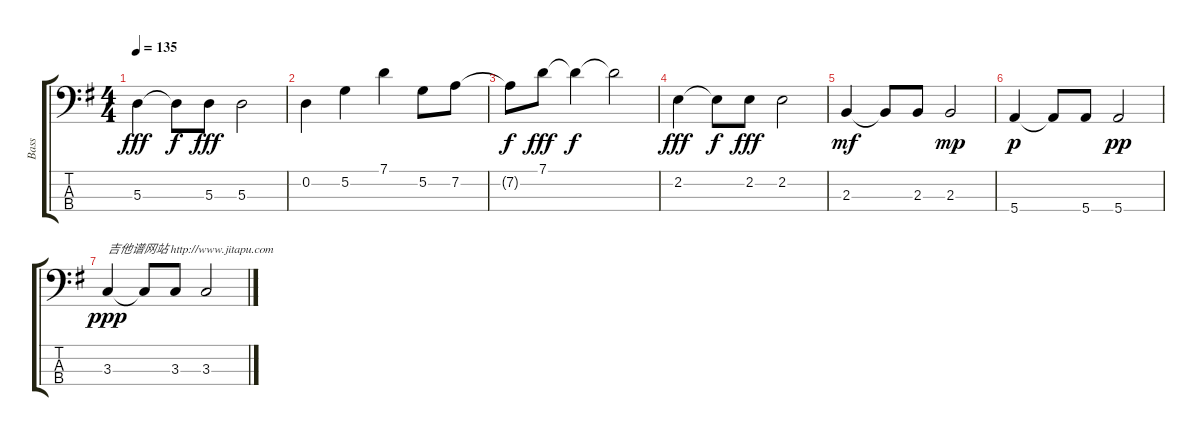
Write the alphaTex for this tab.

\track ("Bass" "Bass") {instrument electricbassfinger}
\staff {score tabs}
\tuning (G2 D2 A1 E1) {hide}
\ts (4 4)
\tempo 135
\clef f4
\ks g
5.3.4{dy fff} 5.3{t}.8{dy f} 5.3.8{dy fff} 5.3.2 |
0.2.4 5.2.4 7.1.4 5.2.8 7.2.8 |
7.2{t}.8{dy f} 7.1.8{dy fff} 7.1{t}.4{dy f} 7.1{t}.2 |
2.2.4{dy fff} 2.2{t}.8{dy f} 2.2.8{dy fff} 2.2.2 |
2.3.4{dy mf} 2.3{t}.8 2.3.8 2.3.2{dy mp} |
5.4.4{dy p} 5.4{t}.8 5.4.8 5.4.2{dy pp} |
3.3.4{txt "吉他谱网站 http://www.jitapu.com" dy ppp} 3.3{t}.8 3.3.8 3.3.2
